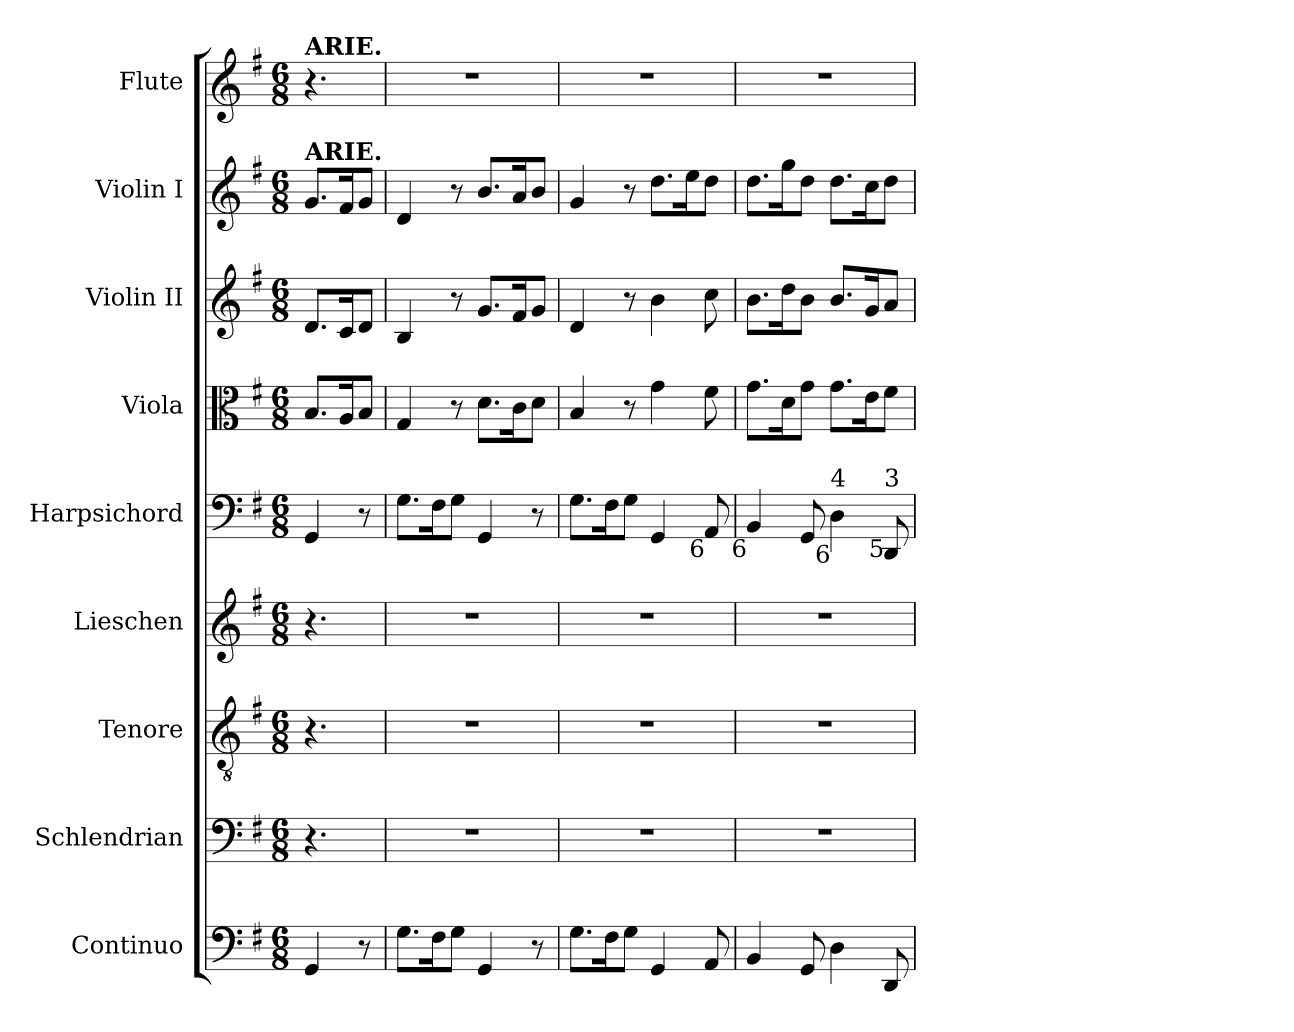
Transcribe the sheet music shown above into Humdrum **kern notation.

**kern	**kern	**kern	**kern	**kern	**kern	**kern	**kern	**kern
*part9	*part8	*part7	*part6	*part5	*part4	*part3	*part2	*part1
*staff9	*staff8	*staff7	*staff6	*staff5	*staff4	*staff3	*staff2	*staff1
*I"Continuo	*I"Schlendrian	*I"Tenore	*I"Lieschen	*I"Harpsichord	*I"Viola	*I"Violin II	*I"Violin I	*I"Flute
*I'Continuo	*I'Schlendrian	*I'Tenore	*I'Lieschen	*	*I'Viola	*	*	*
!!LO:PB:g=z
*clefF4	*clefF4	*clefGv2	*clefG2	*clefF4	*clefC3	*clefG2	*clefG2	*clefG2
*	*	*ITrd7c12	*	*	*	*	*	*
*k[f#]	*k[f#]	*k[f#]	*k[f#]	*k[f#]	*k[f#]	*k[f#]	*k[f#]	*k[f#]
*G:	*G:	*G:	*G:	*G:	*G:	*G:	*G:	*G:
*M6/8	*M6/8	*M6/8	*M6/8	*M6/8	*M6/8	*M6/8	*M6/8	*M6/8
=1	=1	=1	=1	=1	=1	=1	=1	=1
!	!	!	!	!	!	!	!	!LO:TX:a:B:t=ARIE.
!	!	!	!	!	!	!	!LO:TX:a:B:t=ARIE.	!
4GGi/	4.r	4.r	4.r	4GGi/	8.Bi/L	8.di/L	8.gi/L	4.r
.	.	.	.	.	16Ai/k	16ci/k	16f#i/k	.
8r	.	.	.	8r	8Bi/J	8di/J	8gi/J	.
=2	=2	=2	=2	=2	=2	=2	=2	=2
!	!LO:N:vis=1	!LO:N:vis=1	!LO:N:vis=1	!	!	!	!	!LO:N:vis=1
8.Gi\L	2.r	2.r	2.r	8.Gi\L	4Gi/	4Bi/	4di/	2.r
16F#i\k	.	.	.	16F#i\k	.	.	.	.
8Gi\J	.	.	.	8Gi\J	8r	8r	8r	.
4GGi/	.	.	.	4GGi/	8.di\L	8.gi/L	8.bi/L	.
.	.	.	.	.	16ci\k	16f#i/k	16ai/k	.
8r	.	.	.	8r	8di\J	8gi/J	8bi/J	.
=3	=3	=3	=3	=3	=3	=3	=3	=3
!	!LO:N:vis=1	!LO:N:vis=1	!LO:N:vis=1	!	!	!	!	!LO:N:vis=1
8.Gi\L	2.r	2.r	2.r	8.Gi\L	4Bi/	4di/	4gi/	2.r
16F#i\k	.	.	.	16F#i\k	.	.	.	.
8Gi\J	.	.	.	8Gi\J	8r	8r	8r	.
4GGi/	.	.	.	4GGi/	4gi\	4bi\	8.ddi\L	.
.	.	.	.	.	.	.	16eei\k	.
!	!	!	!	!LO:TX:b:rj:t=6	!	!	!	!
8AAi/	.	.	.	8AAi/	8f#i\	8cci\	8ddi\J	.
=4	=4	=4	=4	=4	=4	=4	=4	=4
!	!	!	!	!LO:TX:b:rj:t=6	!	!	!	!
!	!LO:N:vis=1	!LO:N:vis=1	!LO:N:vis=1	!	!	!	!	!LO:N:vis=1
4BBi/	2.r	2.r	2.r	4BBi/	8.gi\L	8.bi\L	8.ddi\L	2.r
.	.	.	.	.	16di\k	16ddi\k	16ggi\k	.
8GGi/	.	.	.	8GGi/	8gi\J	8bi\J	8ddi\J	.
!	!	!	!	!LO:TX:b:rj:t=6	!	!	!	!
!	!	!	!	!LO:TX:t=4	!	!	!	!
4Di\	.	.	.	4Di\	8.gi\L	8.bi/L	8.ddi\L	.
.	.	.	.	.	16ei\k	16gi/k	16cci\k	.
!	!	!	!	!LO:TX:b:rj:t=5	!	!	!	!
!	!	!	!	!LO:TX:t=3	!	!	!	!
8DDi/	.	.	.	8DDi/	8f#i\J	8ai/J	8ddi\J	.
=	=	=	=	=	=	=	=	=
*-	*-	*-	*-	*-	*-	*-	*-	*-
